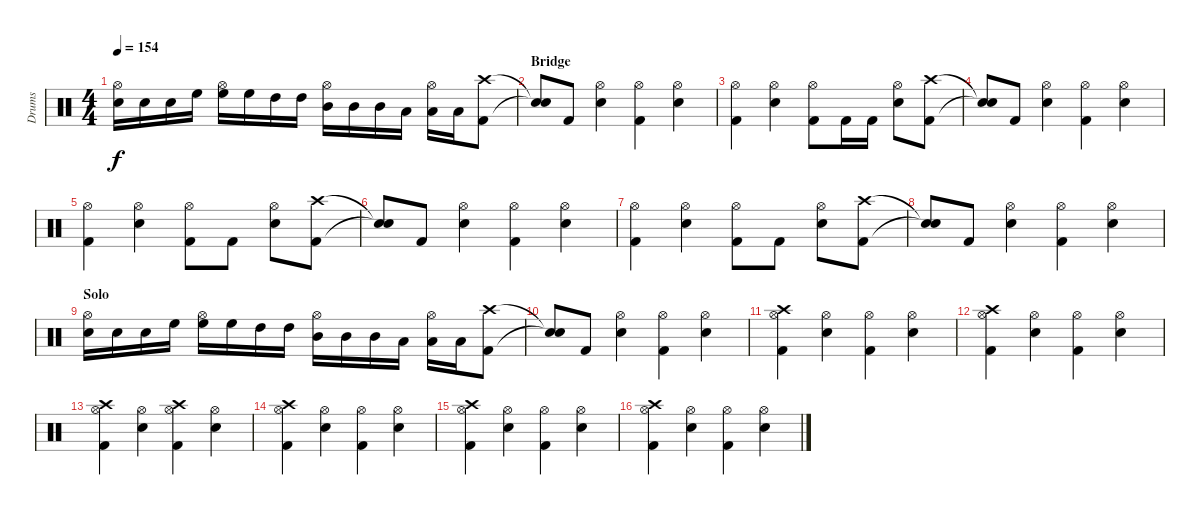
\track ("Drums" "Drums") {instrument percussion}
\staff {score}
\articulation defaults
\ts (4 4)
\tempo 154
\clef neutral
\ks c
("Snare (hit) 2" "Hi-Hat (open)").16{dy f} "Snare (hit) 2".16 "Snare (hit) 2".16 "High Floor Tom (hit)".16 ("Hi-Hat (open)" "High Floor Tom (hit)").16 "High Floor Tom (hit)".16 "High Tom (hit)".16 "High Tom (hit)".16 ("Hi-Hat (open)" "Mid Tom (hit)").16 "Mid Tom (hit)".16 "Mid Tom (hit)".16 "Low Tom (hit)".16 ("Low Tom (hit)" "Hi-Hat (open)").16 "Low Tom (hit)".16 ("Kick (hit) 2" "Crash high (hit)").8 |
\section ("" "Bridge")
("Snare (hit)"{t} "Snare (hit)"{t}).8 "Kick (hit) 2".8 ("Snare (hit) 2" "Hi-Hat (open)").4 ("Kick (hit) 2" "Hi-Hat (open)").4 ("Snare (hit) 2" "Hi-Hat (open)").4 |
("Kick (hit) 2" "Hi-Hat (open)").4 ("Snare (hit) 2" "Hi-Hat (open)").4 ("Kick (hit) 2" "Hi-Hat (open)").8 "Kick (hit) 2".16 "Kick (hit) 2".16 ("Snare (hit) 2" "Hi-Hat (open)").8 ("Kick (hit) 2" "Crash high (hit)").8 |
("Snare (hit)"{t} "Snare (hit)"{t}).8 "Kick (hit) 2".8 ("Snare (hit) 2" "Hi-Hat (open)").4 ("Kick (hit) 2" "Hi-Hat (open)").4 ("Snare (hit) 2" "Hi-Hat (open)").4 |
("Kick (hit) 2" "Hi-Hat (open)").4 ("Snare (hit) 2" "Hi-Hat (open)").4 ("Kick (hit) 2" "Hi-Hat (open)").8 "Kick (hit) 2".8 ("Snare (hit) 2" "Hi-Hat (open)").8 ("Kick (hit) 2" "Crash high (hit)").8 |
("Snare (hit)"{t} "Snare (hit)"{t}).8 "Kick (hit) 2".8 ("Snare (hit) 2" "Hi-Hat (open)").4 ("Kick (hit) 2" "Hi-Hat (open)").4 ("Snare (hit) 2" "Hi-Hat (open)").4 |
("Kick (hit) 2" "Hi-Hat (open)").4 ("Snare (hit) 2" "Hi-Hat (open)").4 ("Kick (hit) 2" "Hi-Hat (open)").8 "Kick (hit) 2".8 ("Snare (hit) 2" "Hi-Hat (open)").8 ("Kick (hit) 2" "Crash high (hit)").8 |
("Snare (hit)"{t} "Snare (hit)"{t}).8 "Kick (hit) 2".8 ("Snare (hit) 2" "Hi-Hat (open)").4 ("Kick (hit) 2" "Hi-Hat (open)").4 ("Snare (hit) 2" "Hi-Hat (open)").4 |
\section ("" "Solo")
("Snare (hit) 2" "Hi-Hat (open)").16 "Snare (hit) 2".16 "Snare (hit) 2".16 "High Floor Tom (hit)".16 ("Hi-Hat (open)" "High Floor Tom (hit)").16 "High Floor Tom (hit)".16 "High Tom (hit)".16 "High Tom (hit)".16 ("Hi-Hat (open)" "Mid Tom (hit)").16 "Mid Tom (hit)".16 "Mid Tom (hit)".16 "Low Tom (hit)".16 ("Low Tom (hit)" "Hi-Hat (open)").16 "Low Tom (hit)".16 ("Kick (hit) 2" "Crash high (hit)").8 |
("Snare (hit)"{t} "Snare (hit)"{t}).8 "Kick (hit) 2".8 ("Snare (hit) 2" "Hi-Hat (open)").4 ("Kick (hit) 2" "Hi-Hat (open)").4 ("Snare (hit) 2" "Hi-Hat (open)").4 |
("Kick (hit) 2" "Hi-Hat (open)" "Crash high (hit)").4 ("Snare (hit) 2" "Hi-Hat (open)").4 ("Kick (hit) 2" "Hi-Hat (open)").4 ("Snare (hit) 2" "Hi-Hat (open)").4 |
("Kick (hit) 2" "Hi-Hat (open)" "Crash high (hit)").4 ("Snare (hit) 2" "Hi-Hat (open)").4 ("Kick (hit) 2" "Hi-Hat (open)").4 ("Snare (hit) 2" "Hi-Hat (open)").4 |
("Kick (hit) 2" "Hi-Hat (open)" "Crash high (hit)").4 ("Snare (hit) 2" "Hi-Hat (open)").4 ("Kick (hit) 2" "Hi-Hat (open)" "Crash high (hit)").4 ("Snare (hit) 2" "Hi-Hat (open)").4 |
("Kick (hit) 2" "Hi-Hat (open)" "Crash high (hit)").4 ("Snare (hit) 2" "Hi-Hat (open)").4 ("Kick (hit) 2" "Hi-Hat (open)").4 ("Snare (hit) 2" "Hi-Hat (open)").4 |
("Kick (hit) 2" "Hi-Hat (open)" "Crash high (hit)").4 ("Snare (hit) 2" "Hi-Hat (open)").4 ("Kick (hit) 2" "Hi-Hat (open)").4 ("Snare (hit) 2" "Hi-Hat (open)").4 |
("Kick (hit) 2" "Hi-Hat (open)" "Crash high (hit)").4 ("Snare (hit) 2" "Hi-Hat (open)").4 ("Kick (hit) 2" "Hi-Hat (open)").4 ("Snare (hit) 2" "Hi-Hat (open)").4
